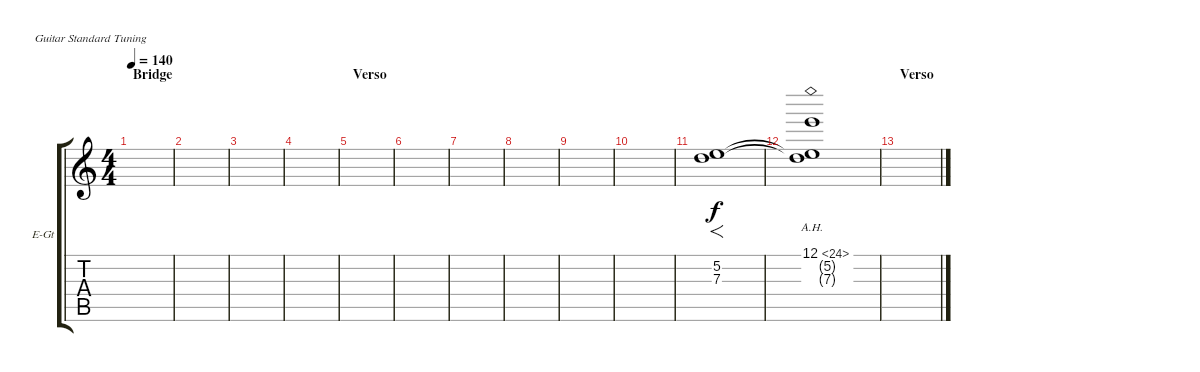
\defaultSystemsLayout 4
\bracketExtendMode groupsimilarinstruments
\firstSystemTrackNameOrientation horizontal
\otherSystemsTrackNameOrientation horizontal
\track ("Electric Guitar" "E-Gt") {instrument electricguitarclean}
\staff {score tabs}
\tuning (E4 B3 G3 D3 A2 E2)
\ts (4 4)
\section ("" "Bridge")
\tempo 140
\clef g2
\ks c
|
|
|
|
\section ("" "Verso")
|
|
|
|
|
|
(7.3 5.2).1{f} |
(7.3{t} 5.2{t} 12.1{ah 12}).1 |
\section ("" "Verso")
